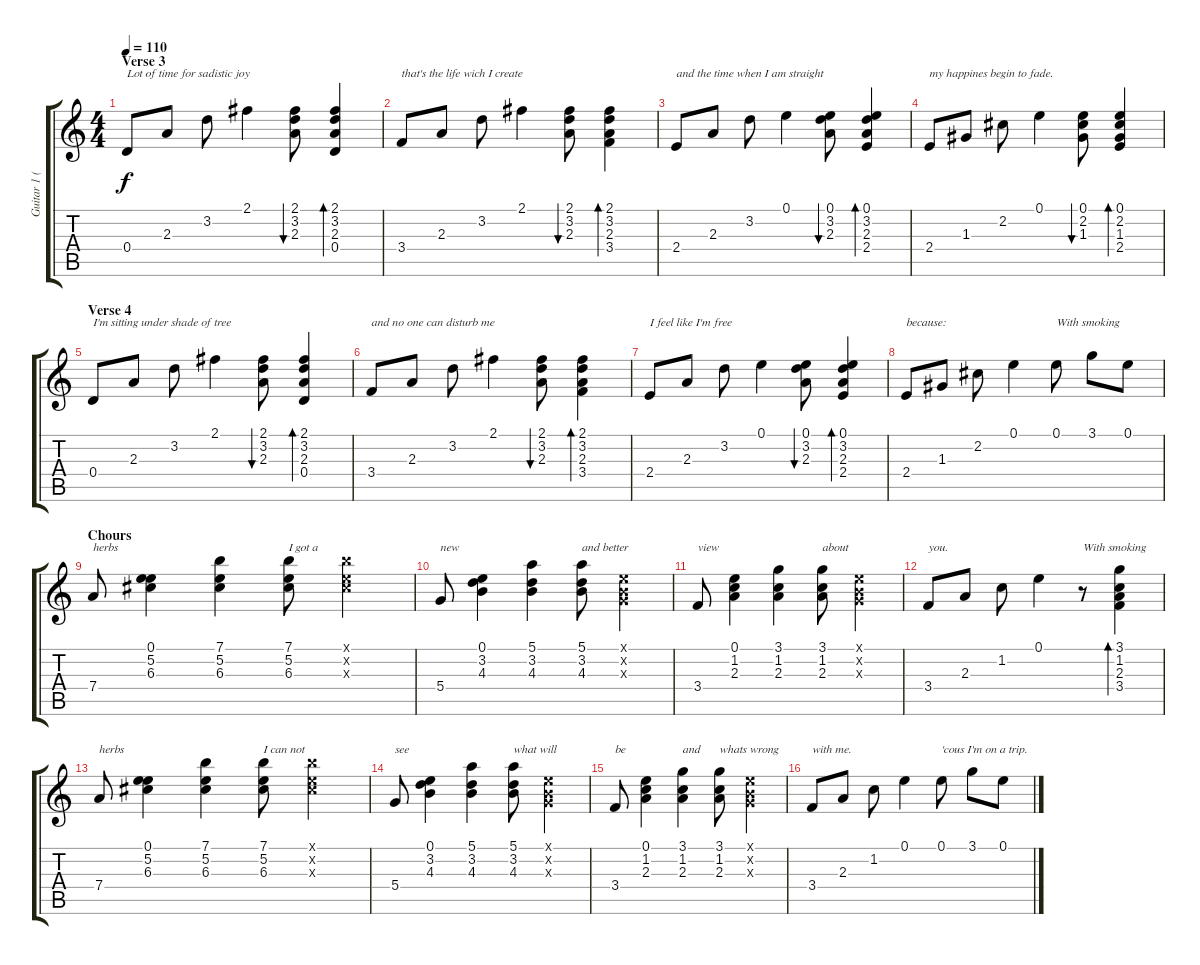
\track ("Guitar 1 (Plagy)" "Guitar 1 (") {instrument acousticguitarnylon}
\staff {score tabs}
\tuning (E4 B3 G3 D3 A2 E2) {hide}
\ts (4 4)
\section ("" "Verse 3")
\tempo 110
\clef g2
\ks c
0.4.8{txt "Lot of time for sadistic joy" dy f} 2.3.8 3.2.8 2.1.4 (2.1 3.2 2.3).8{bu 60} (2.1 3.2 2.3 0.4).4{bd 60} |
3.4.8{txt "that's the life wich I create"} 2.3.8 3.2.8 2.1.4 (2.1 3.2 2.3).8{bu 60} (2.1 3.2 2.3 3.4).4{bd 60} |
2.4.8{txt "and the time when I am straight"} 2.3.8 3.2.8 0.1.4 (0.1 3.2 2.3).8{bu 60} (0.1 3.2 2.3 2.4).4{bd 60} |
2.4.8{txt "my happines begin to fade."} 1.3.8 2.2.8 0.1.4 (0.1 2.2 1.3).8{bu 60} (0.1 2.2 1.3 2.4).4{bd 60} |
\section ("" "Verse 4")
0.4.8{txt "I'm sitting under shade of tree"} 2.3.8 3.2.8 2.1.4 (2.1 3.2 2.3).8{bu 60} (2.1 3.2 2.3 0.4).4{bd 60} |
3.4.8{txt "and no one can disturb me"} 2.3.8 3.2.8 2.1.4 (2.1 3.2 2.3).8{bu 60} (2.1 3.2 2.3 3.4).4{bd 60} |
2.4.8{txt "I feel like I'm free"} 2.3.8 3.2.8 0.1.4 (0.1 3.2 2.3).8{bu 60} (0.1 3.2 2.3 2.4).4{bd 60} |
2.4.8{txt "because:"} 1.3.8 2.2.8 0.1.4 0.1.8{txt "With smoking"} 3.1.8 0.1.8 |
\section ("" "Chours")
7.4.8{txt "herbs"} (0.1 5.2 6.3).4 (7.1 5.2 6.3).4 (7.1 5.2 6.3).8{txt "I got a"} (7.1{x} 5.2{x} 6.3{x}).4 |
5.4.8{txt "new"} (0.1 3.2 4.3).4 (5.1 3.2 4.3).4 (5.1 3.2 4.3).8{txt "and better"} (0.1{x} 0.2{x} 0.3{x}).4 |
3.4.8{txt "view"} (0.1 1.2 2.3).4 (3.1 1.2 2.3).4 (3.1 1.2 2.3).8{txt "about"} (0.1{x} 0.2{x} 0.3{x}).4 |
3.4.8{txt "you."} 2.3.8 1.2.8 0.1.4 r.8{txt "With smoking"} (3.1 1.2 2.3 3.4).4{bd 60} |
7.4.8{txt "herbs"} (0.1 5.2 6.3).4 (7.1 5.2 6.3).4 (7.1 5.2 6.3).8{txt "I can not"} (7.1{x} 5.2{x} 6.3{x}).4 |
5.4.8{txt "see"} (0.1 3.2 4.3).4 (5.1 3.2 4.3).4 (5.1 3.2 4.3).8{txt "what will"} (0.1{x} 0.2{x} 0.3{x}).4 |
3.4.8{txt "be"} (0.1 1.2 2.3).4 (3.1 1.2 2.3).4{txt "and"} (3.1 1.2 2.3).8{txt "whats wrong"} (0.1{x} 0.2{x} 0.3{x}).4 |
3.4.8{txt "with me."} 2.3.8 1.2.8 0.1.4 0.1.8{txt "'cous I'm on a trip."} 3.1.8 0.1.8
